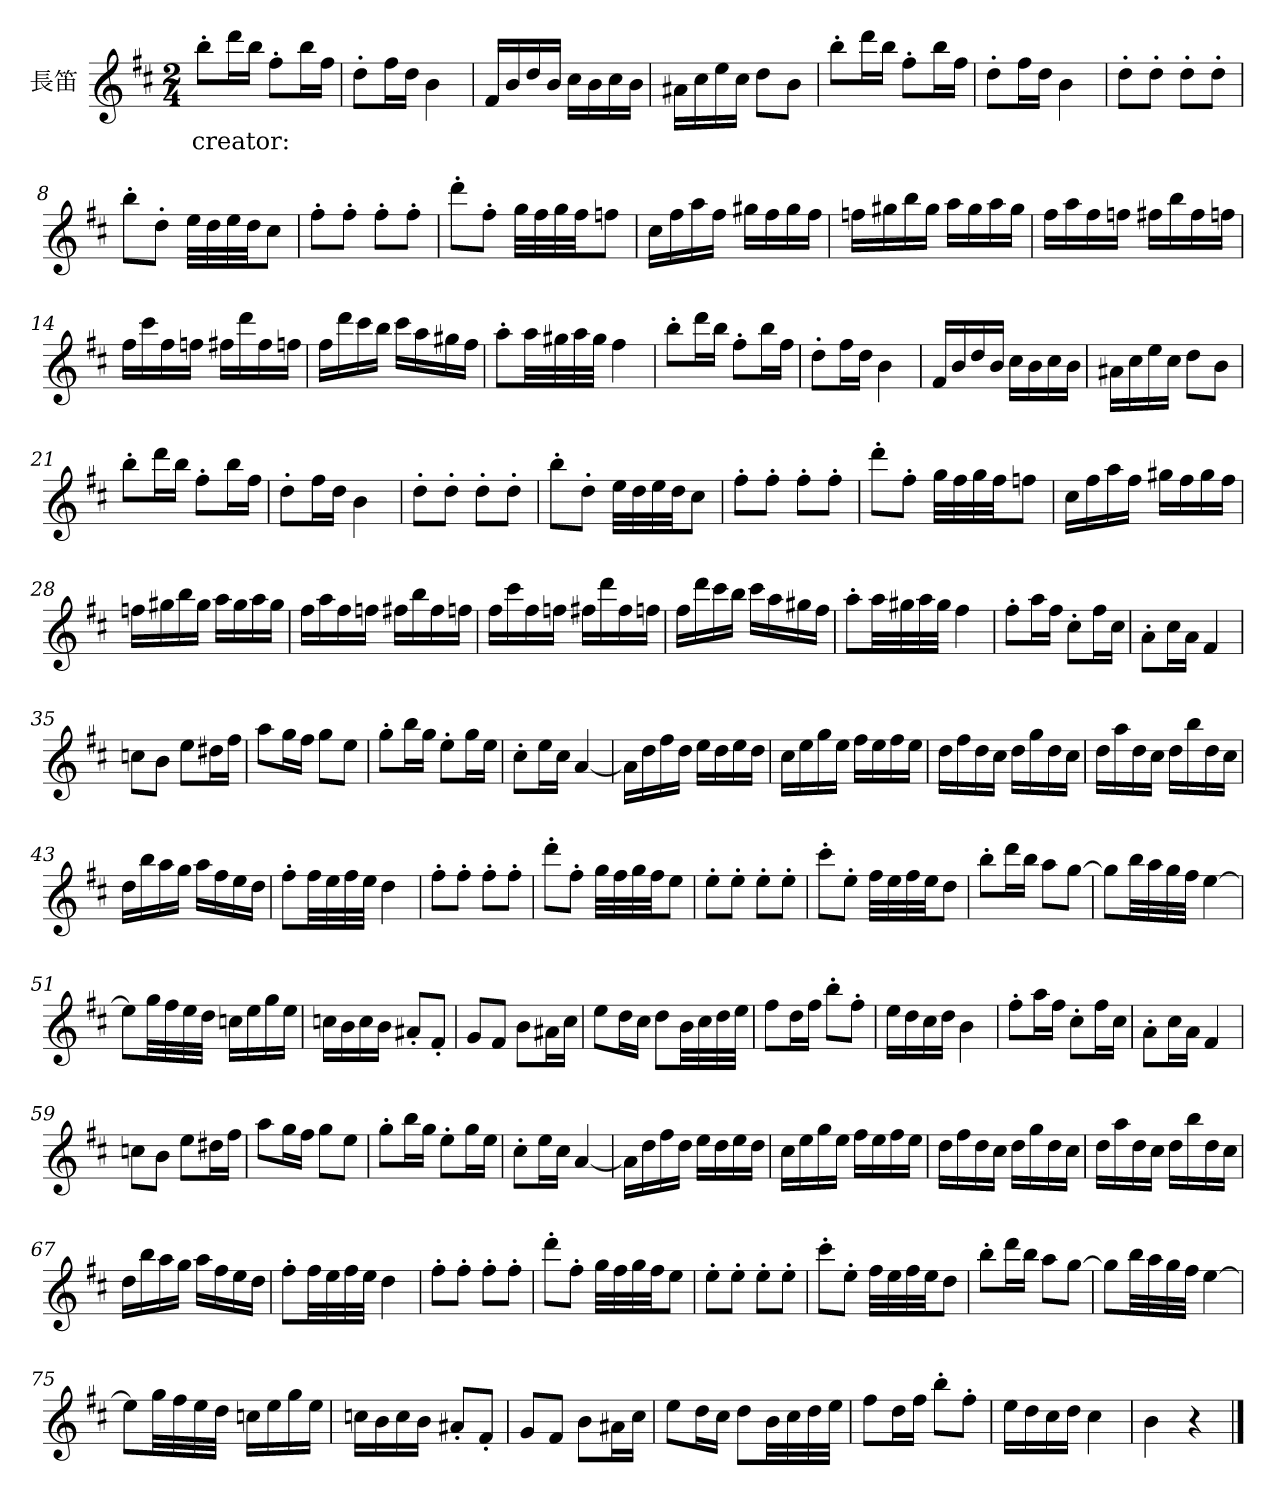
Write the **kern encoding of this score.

**kern	**text
*part1	*part1
*staff1	*staff1
*I"長笛	*
*clefG2	*
*k[f#c#]	*
*M2/4	*
*MM120	*
=1	=1
!	!LO:LY:b
8bb'\L	creator:
16ddd\L	.
16bb\JJ	.
8ff#'\L	.
16bb\L	.
16ff#\JJ	.
=2	=2
8dd'\L	.
16ff#\L	.
16dd\JJ	.
4b\	.
=3	=3
16f#/LL	.
16b/	.
16dd/	.
16b/JJ	.
16cc#\LL	.
16b\	.
16cc#\	.
16b\JJ	.
=4	=4
16a#X\LL	.
16cc#\	.
16ee\	.
16cc#\JJ	.
8dd\L	.
8b\J	.
=5	=5
8bb'\L	.
16ddd\L	.
16bb\JJ	.
8ff#'\L	.
16bb\L	.
16ff#\JJ	.
=6	=6
8dd'\L	.
16ff#\L	.
16dd\JJ	.
4b\	.
=7	=7
8dd'\L	.
8dd'\J	.
8dd'\L	.
8dd'\J	.
!!LO:LB:g=z
=8	=8
8bb'\L	.
8dd'\J	.
32ee\LLL	.
32dd\	.
32ee\	.
32dd\JJ	.
8cc#\J	.
=9	=9
8ff#'\L	.
8ff#'\J	.
8ff#'\L	.
8ff#'\J	.
=10	=10
8ddd'\L	.
8ff#'\J	.
32gg\LLL	.
32ff#\	.
32gg\	.
32ff#\JJ	.
8ffn\J	.
=11	=11
16cc#\LL	.
16ff#\	.
16aa\	.
16ff#\JJ	.
16gg#X\LL	.
16ff#\	.
16gg#\	.
16ff#\JJ	.
=12	=12
16ffn\LL	.
16gg#X\	.
16bb\	.
16gg#\JJ	.
16aa\LL	.
16gg#\	.
16aa\	.
16gg#\JJ	.
=13	=13
16ff#\LL	.
16aa\	.
16ff#\	.
16ffn\JJ	.
16ff#X\LL	.
16bb\	.
16ff#\	.
16ffn\JJ	.
!!LO:LB:g=z
=14	=14
16ff#\LL	.
16ccc#\	.
16ff#\	.
16ffn\JJ	.
16ff#X\LL	.
16ddd\	.
16ff#\	.
16ffn\JJ	.
=15	=15
16ff#\LL	.
16ddd\	.
16ccc#\	.
16bb\JJ	.
16ccc#\LL	.
16aa\	.
16gg#X\	.
16ff#\JJ	.
=16	=16
8aa'\L	.
32aa\LL	.
32gg#X\	.
32aa\	.
32gg#\JJJ	.
4ff#\	.
=17	=17
8bb'\L	.
16ddd\L	.
16bb\JJ	.
8ff#'\L	.
16bb\L	.
16ff#\JJ	.
=18	=18
8dd'\L	.
16ff#\L	.
16dd\JJ	.
4b\	.
=19	=19
16f#/LL	.
16b/	.
16dd/	.
16b/JJ	.
16cc#\LL	.
16b\	.
16cc#\	.
16b\JJ	.
!!LO:LB:g=z
=20	=20
16a#X\LL	.
16cc#\	.
16ee\	.
16cc#\JJ	.
8dd\L	.
8b\J	.
=21	=21
8bb'\L	.
16ddd\L	.
16bb\JJ	.
8ff#'\L	.
16bb\L	.
16ff#\JJ	.
=22	=22
8dd'\L	.
16ff#\L	.
16dd\JJ	.
4b\	.
=23	=23
8dd'\L	.
8dd'\J	.
8dd'\L	.
8dd'\J	.
=24	=24
8bb'\L	.
8dd'\J	.
32ee\LLL	.
32dd\	.
32ee\	.
32dd\JJ	.
8cc#\J	.
=25	=25
8ff#'\L	.
8ff#'\J	.
8ff#'\L	.
8ff#'\J	.
=26	=26
8ddd'\L	.
8ff#'\J	.
32gg\LLL	.
32ff#\	.
32gg\	.
32ff#\JJ	.
8ffn\J	.
!!LO:LB:g=z
=27	=27
16cc#\LL	.
16ff#\	.
16aa\	.
16ff#\JJ	.
16gg#X\LL	.
16ff#\	.
16gg#\	.
16ff#\JJ	.
=28	=28
16ffn\LL	.
16gg#X\	.
16bb\	.
16gg#\JJ	.
16aa\LL	.
16gg#\	.
16aa\	.
16gg#\JJ	.
=29	=29
16ff#\LL	.
16aa\	.
16ff#\	.
16ffn\JJ	.
16ff#X\LL	.
16bb\	.
16ff#\	.
16ffn\JJ	.
=30	=30
16ff#\LL	.
16ccc#\	.
16ff#\	.
16ffn\JJ	.
16ff#X\LL	.
16ddd\	.
16ff#\	.
16ffn\JJ	.
=31	=31
16ff#\LL	.
16ddd\	.
16ccc#\	.
16bb\JJ	.
16ccc#\LL	.
16aa\	.
16gg#X\	.
16ff#\JJ	.
!!LO:LB:g=z
=32	=32
8aa'\L	.
32aa\LL	.
32gg#X\	.
32aa\	.
32gg#\JJJ	.
4ff#\	.
=33	=33
8ff#'\L	.
16aa\L	.
16ff#\JJ	.
8cc#'\L	.
16ff#\L	.
16cc#\JJ	.
=34	=34
8a'\L	.
16cc#\L	.
16a\JJ	.
4f#/	.
=35	=35
8ccn\L	.
8b\J	.
8ee\L	.
16dd#X\L	.
16ff#\JJ	.
=36	=36
8aa\L	.
16gg\L	.
16ff#\JJ	.
8gg\L	.
8ee\J	.
=37	=37
8gg'\L	.
16bb\L	.
16gg\JJ	.
8ee'\L	.
16gg\L	.
16ee\JJ	.
=38	=38
8cc#'\L	.
16ee\L	.
16cc#\JJ	.
[4a/	.
=39	=39
16a\LL]	.
16dd\	.
16ff#\	.
16dd\JJ	.
16ee\LL	.
16dd\	.
16ee\	.
16dd\JJ	.
!!LO:LB:g=z
=40	=40
16cc#\LL	.
16ee\	.
16gg\	.
16ee\JJ	.
16ff#\LL	.
16ee\	.
16ff#\	.
16ee\JJ	.
=41	=41
16dd\LL	.
16ff#\	.
16dd\	.
16cc#\JJ	.
16dd\LL	.
16gg\	.
16dd\	.
16cc#\JJ	.
=42	=42
16dd\LL	.
16aa\	.
16dd\	.
16cc#\JJ	.
16dd\LL	.
16bb\	.
16dd\	.
16cc#\JJ	.
=43	=43
16dd\LL	.
16bb\	.
16aa\	.
16gg\JJ	.
16aa\LL	.
16ff#\	.
16ee\	.
16dd\JJ	.
=44	=44
8ff#'\L	.
32ff#\LL	.
32ee\	.
32ff#\	.
32ee\JJJ	.
4dd\	.
=45	=45
8ff#'\L	.
8ff#'\J	.
8ff#'\L	.
8ff#'\J	.
!!LO:LB:g=z
=46	=46
8ddd'\L	.
8ff#'\J	.
32gg\LLL	.
32ff#\	.
32gg\	.
32ff#\JJ	.
8ee\J	.
=47	=47
8ee'\L	.
8ee'\J	.
8ee'\L	.
8ee'\J	.
=48	=48
8ccc#'\L	.
8ee'\J	.
32ff#\LLL	.
32ee\	.
32ff#\	.
32ee\JJ	.
8dd\J	.
=49	=49
8bb'\L	.
16ddd\L	.
16bb\JJ	.
8aa\L	.
[8gg\J	.
=50	=50
8gg\L]	.
32bb\LL	.
32aa\	.
32gg\	.
32ff#\JJJ	.
[4ee\	.
=51	=51
8ee\L]	.
32gg\LL	.
32ff#\	.
32ee\	.
32dd\JJJ	.
16ccn\LL	.
16ee\	.
16gg\	.
16ee\JJ	.
=52	=52
16ccn\LL	.
16b\	.
16cc\	.
16b\JJ	.
8a#X'/L	.
8f#'/J	.
!!LO:LB:g=z
=53	=53
8g/L	.
8f#/J	.
8b\L	.
16a#X\L	.
16cc#\JJ	.
=54	=54
8ee\L	.
16dd\L	.
16cc#\JJ	.
8dd\L	.
32b\LL	.
32cc#\	.
32dd\	.
32ee\JJJ	.
=55	=55
8ff#\L	.
16dd\L	.
16ff#\JJ	.
8bb'\L	.
8ff#'\J	.
=56	=56
16ee\LL	.
16dd\	.
16cc#\	.
16dd\JJ	.
4b\	.
=57	=57
8ff#'\L	.
16aa\L	.
16ff#\JJ	.
8cc#'\L	.
16ff#\L	.
16cc#\JJ	.
=58	=58
8a'\L	.
16cc#\L	.
16a\JJ	.
4f#/	.
=59	=59
8ccn\L	.
8b\J	.
8ee\L	.
16dd#X\L	.
16ff#\JJ	.
=60	=60
8aa\L	.
16gg\L	.
16ff#\JJ	.
8gg\L	.
8ee\J	.
!!LO:LB:g=z
=61	=61
8gg'\L	.
16bb\L	.
16gg\JJ	.
8ee'\L	.
16gg\L	.
16ee\JJ	.
=62	=62
8cc#'\L	.
16ee\L	.
16cc#\JJ	.
[4a/	.
=63	=63
16a\LL]	.
16dd\	.
16ff#\	.
16dd\JJ	.
16ee\LL	.
16dd\	.
16ee\	.
16dd\JJ	.
=64	=64
16cc#\LL	.
16ee\	.
16gg\	.
16ee\JJ	.
16ff#\LL	.
16ee\	.
16ff#\	.
16ee\JJ	.
=65	=65
16dd\LL	.
16ff#\	.
16dd\	.
16cc#\JJ	.
16dd\LL	.
16gg\	.
16dd\	.
16cc#\JJ	.
=66	=66
16dd\LL	.
16aa\	.
16dd\	.
16cc#\JJ	.
16dd\LL	.
16bb\	.
16dd\	.
16cc#\JJ	.
!!LO:LB:g=z
=67	=67
16dd\LL	.
16bb\	.
16aa\	.
16gg\JJ	.
16aa\LL	.
16ff#\	.
16ee\	.
16dd\JJ	.
=68	=68
8ff#'\L	.
32ff#\LL	.
32ee\	.
32ff#\	.
32ee\JJJ	.
4dd\	.
=69	=69
8ff#'\L	.
8ff#'\J	.
8ff#'\L	.
8ff#'\J	.
=70	=70
8ddd'\L	.
8ff#'\J	.
32gg\LLL	.
32ff#\	.
32gg\	.
32ff#\JJ	.
8ee\J	.
=71	=71
8ee'\L	.
8ee'\J	.
8ee'\L	.
8ee'\J	.
=72	=72
8ccc#'\L	.
8ee'\J	.
32ff#\LLL	.
32ee\	.
32ff#\	.
32ee\JJ	.
8dd\J	.
=73	=73
8bb'\L	.
16ddd\L	.
16bb\JJ	.
8aa\L	.
[8gg\J	.
!!LO:PB:g=z
=74	=74
8gg\L]	.
32bb\LL	.
32aa\	.
32gg\	.
32ff#\JJJ	.
[4ee\	.
=75	=75
8ee\L]	.
32gg\LL	.
32ff#\	.
32ee\	.
32dd\JJJ	.
16ccn\LL	.
16ee\	.
16gg\	.
16ee\JJ	.
=76	=76
16ccn\LL	.
16b\	.
16cc\	.
16b\JJ	.
8a#X'/L	.
8f#'/J	.
=77	=77
8g/L	.
8f#/J	.
8b\L	.
16a#X\L	.
16cc#\JJ	.
=78	=78
8ee\L	.
16dd\L	.
16cc#\JJ	.
8dd\L	.
32b\LL	.
32cc#\	.
32dd\	.
32ee\JJJ	.
=79	=79
8ff#\L	.
16dd\L	.
16ff#\JJ	.
*MM108	*
8bb'\L	.
8ff#'\J	.
=80	=80
*MM96	*
16ee\LL	.
16dd\	.
*MM92	*
16cc#\	.
16dd\JJ	.
*MM50	*
4cc#\	.
!!LO:LB:g=z
=81	=81
4b\	.
4r	.
==	==
*-	*-
